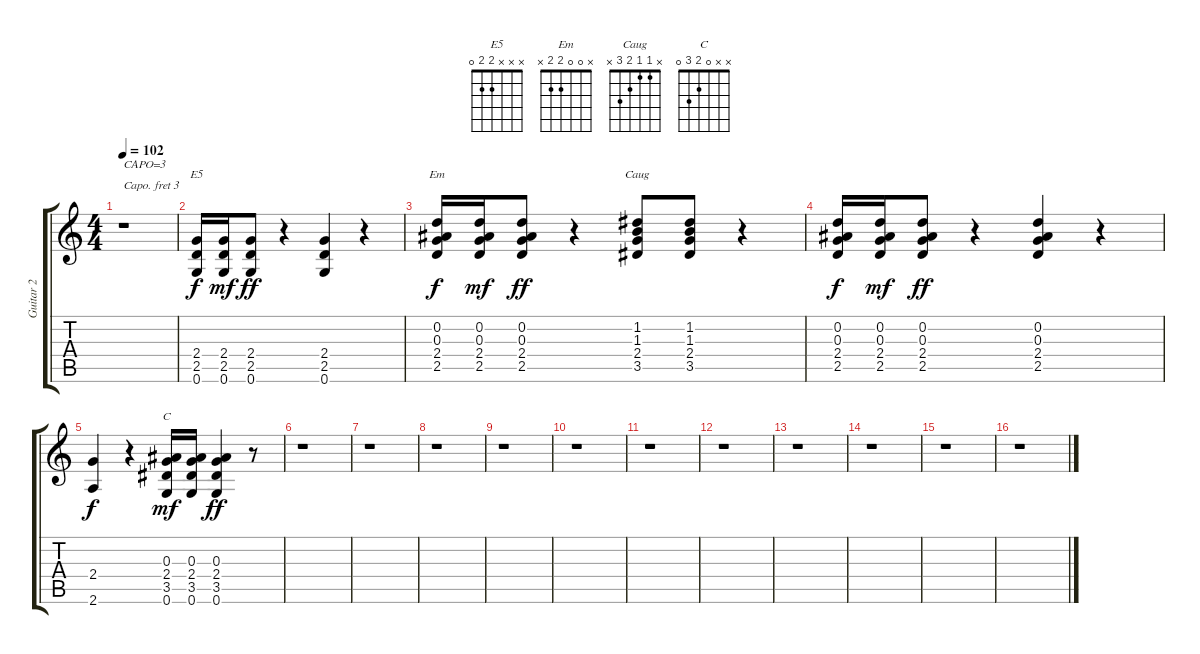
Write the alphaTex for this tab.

\track ("Guitar 2" "Guitar 2") {instrument overdrivenguitar}
\staff {score tabs}
\capo 3
\tuning (E4 B3 G3 D3 A2 E2) {hide}
\chord ("E5" x x x 2 2 0)
\chord ("Em" x 0 0 2 2 x)
\chord ("Caug" x 1 1 2 3 x)
\chord ("C" x x 0 2 3 0)
\ts (4 4)
\tempo 102
\clef g2
\ks c
r.1{txt "CAPO=3" dy f instrument overdrivenguitar} |
(2.4 2.5 0.6).16{ch "E5"} (2.4 2.5 0.6).16{dy mf} (2.4 2.5 0.6).8{dy ff} r.4 (2.4 2.5 0.6).4 r.4 |
(0.2 0.3 2.4 2.5).16{ch "Em" dy f} (0.2 0.3 2.4 2.5).16{dy mf} (0.2 0.3 2.4 2.5).8{dy ff} r.4 (1.2 1.3 2.4 3.5).8{ch "Caug"} (1.2 1.3 2.4 3.5).8 r.4 |
(0.2 0.3 2.4 2.5).16{dy f} (0.2 0.3 2.4 2.5).16{dy mf} (0.2 0.3 2.4 2.5).8{dy ff} r.4 (0.2 0.3 2.4 2.5).4 r.4 |
(2.4 2.6).4{dy f} r.4 (0.3 2.4 3.5 0.6).16{ch "C" dy mf} (0.3 2.4 3.5 0.6).16 (0.3 2.4 3.5 0.6).4{dy ff} r.8 |
r.1 |
r.1 |
r.1 |
r.1 |
r.1 |
r.1 |
r.1 |
r.1 |
r.1 |
r.1 |
r.1
